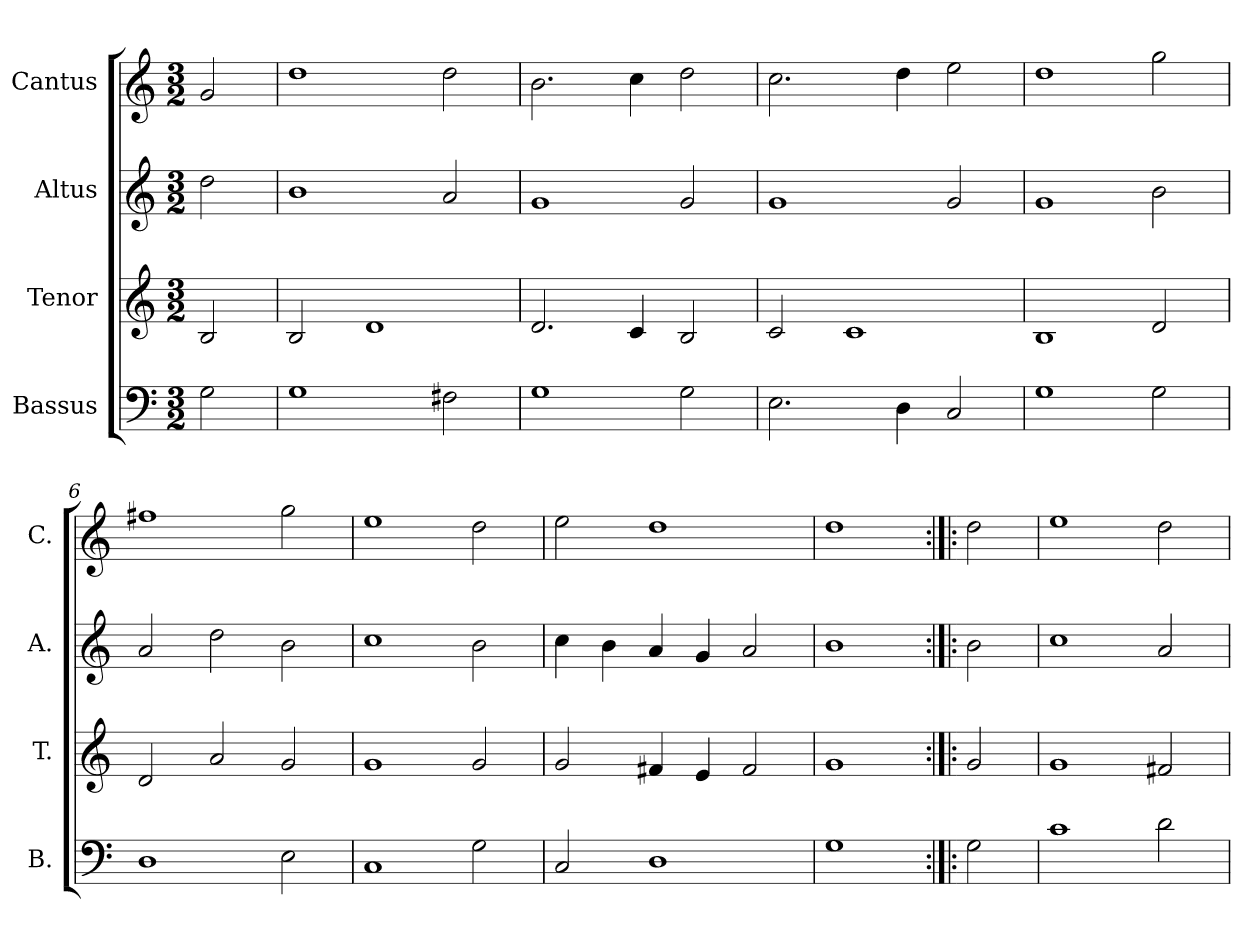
**kern	**kern	**kern	**kern
*part4	*part3	*part2	*part1
*staff4	*staff3	*staff2	*staff1
*I"Bassus	*I"Tenor	*I"Altus	*I"Cantus
*I'B.	*I'T.	*I'A.	*I'C.
*clefF4	*clefG2	*clefG2	*clefG2
*k[]	*k[]	*k[]	*k[]
*M3/2	*M3/2	*M3/2	*M3/2
=1	=1	=1	=1
2G\	2B/	2dd\	2g/
=2	=2	=2	=2
1G	2B/	1b	1dd
.	1d	.	.
2F#X\	.	2a/	2dd\
=3	=3	=3	=3
1G	2.d/	1g	2.b\
.	4c/	.	4cc\
2G\	2B/	2g/	2dd\
=4	=4	=4	=4
2.E\	2c/	1g	2.cc\
.	1c	.	.
4D\	.	.	4dd\
2C/	.	2g/	2ee\
=5	=5	=5	=5
1G	1B	1g	1dd
2G\	2d/	2b\	2gg\
=6	=6	=6	=6
1D	2d/	2a/	1ff#X
.	2a/	2dd\	.
2E\	2g/	2b\	2gg\
=7	=7	=7	=7
1C	1g	1cc	1ee
2G\	2g/	2b\	2dd\
=8	=8	=8	=8
2C/	2g/	4cc\	2ee\
.	.	4b\	.
1D	4f#X/	4a/	1dd
.	4e/	4g/	.
.	2f#/	2a/	.
=9	=9	=9	=9
1G	1g	1b	1dd
=10:|!|:	=10:|!|:	=10:|!|:	=10:|!|:
2G\	2g/	2b\	2dd\
=11	=11	=11	=11
1c	1g	1cc	1ee
2d\	2f#X/	2a/	2dd\
=	=	=	=
*-	*-	*-	*-
